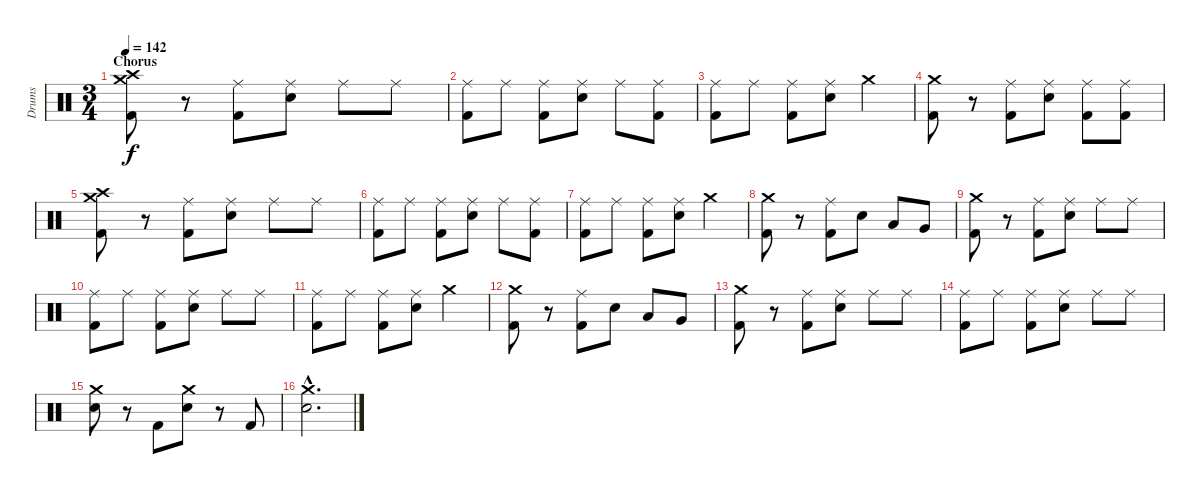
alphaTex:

\track ("Drums" "Drums") {instrument percussion}
\staff {score}
\articulation defaults
\ts (3 4)
\section ("" "Chorus")
\tempo 142
\clef neutral
\ks c
("Crash medium (hit)" "Crash high (hit)" "Kick (hit) 2").8{dy f} r.8 ("Ride (middle)" "Kick (hit) 2").8 ("Ride (middle)" "Electric Snare (hit)").8 "Ride (middle)".8 "Ride (middle)".8 |
("Ride (middle)" "Kick (hit) 2").8 "Ride (middle)".8 ("Ride (middle)" "Kick (hit) 2").8 ("Ride (middle)" "Electric Snare (hit)").8 "Ride (middle)".8 ("Ride (middle)" "Kick (hit) 2").8 |
("Ride (middle)" "Kick (hit) 2").8 "Ride (middle)".8 ("Ride (middle)" "Kick (hit) 2").8 ("Ride (middle)" "Electric Snare (hit)").8 "Crash medium (hit)".4 |
("Crash medium (hit)" "Kick (hit) 2").8 r.8 ("Ride (middle)" "Kick (hit) 2").8 ("Ride (middle)" "Electric Snare (hit)").8 ("Ride (middle)" "Kick (hit) 2").8 ("Ride (middle)" "Kick (hit) 2").8 |
("Crash medium (hit)" "Crash high (hit)" "Kick (hit) 2").8 r.8 ("Ride (middle)" "Kick (hit) 2").8 ("Ride (middle)" "Electric Snare (hit)").8 "Ride (middle)".8 "Ride (middle)".8 |
("Ride (middle)" "Kick (hit) 2").8 "Ride (middle)".8 ("Ride (middle)" "Kick (hit) 2").8 ("Ride (middle)" "Electric Snare (hit)").8 "Ride (middle)".8 ("Ride (middle)" "Kick (hit) 2").8 |
("Ride (middle)" "Kick (hit) 2").8 "Ride (middle)".8 ("Ride (middle)" "Kick (hit) 2").8 ("Ride (middle)" "Electric Snare (hit)").8 "Crash medium (hit)".4 |
("Crash medium (hit)" "Kick (hit) 2").8 r.8 ("Ride (middle)" "Kick (hit) 2").8 "Electric Snare (hit)".8 "Low Tom (hit)".8 "Very Low Tom (hit)".8 |
("Crash medium (hit)" "Kick (hit) 2").8 r.8 ("Ride (middle)" "Kick (hit) 2").8 ("Ride (middle)" "Electric Snare (hit)").8 "Ride (middle)".8 "Ride (middle)".8 |
("Ride (middle)" "Kick (hit) 2").8 "Ride (middle)".8 ("Ride (middle)" "Kick (hit) 2").8 ("Ride (middle)" "Electric Snare (hit)").8 "Ride (middle)".8 "Ride (middle)".8 |
("Ride (middle)" "Kick (hit) 2").8 "Ride (middle)".8 ("Ride (middle)" "Kick (hit) 2").8 ("Ride (middle)" "Electric Snare (hit)").8 "Crash medium (hit)".4 |
("Crash medium (hit)" "Kick (hit) 2").8 r.8 ("Ride (middle)" "Kick (hit) 2").8 "Electric Snare (hit)".8 "Low Tom (hit)".8 "Very Low Tom (hit)".8 |
("Crash medium (hit)" "Kick (hit) 2").8 r.8 ("Ride (middle)" "Kick (hit) 2").8 ("Ride (middle)" "Electric Snare (hit)").8 "Ride (middle)".8 "Ride (middle)".8 |
("Ride (middle)" "Kick (hit) 2").8 "Ride (middle)".8 ("Ride (middle)" "Kick (hit) 2").8 ("Ride (middle)" "Electric Snare (hit)").8 "Ride (middle)".8 "Ride (middle)".8 |
("Crash medium (hit)" "Electric Snare (hit)").8 r.8 "Kick (hit) 2".8 ("Crash medium (hit)" "Electric Snare (hit)").8 r.8 "Kick (hit) 2".8 |
("Crash medium (hit)"{hac} "Electric Snare (hit)"{hac}).2{d}
